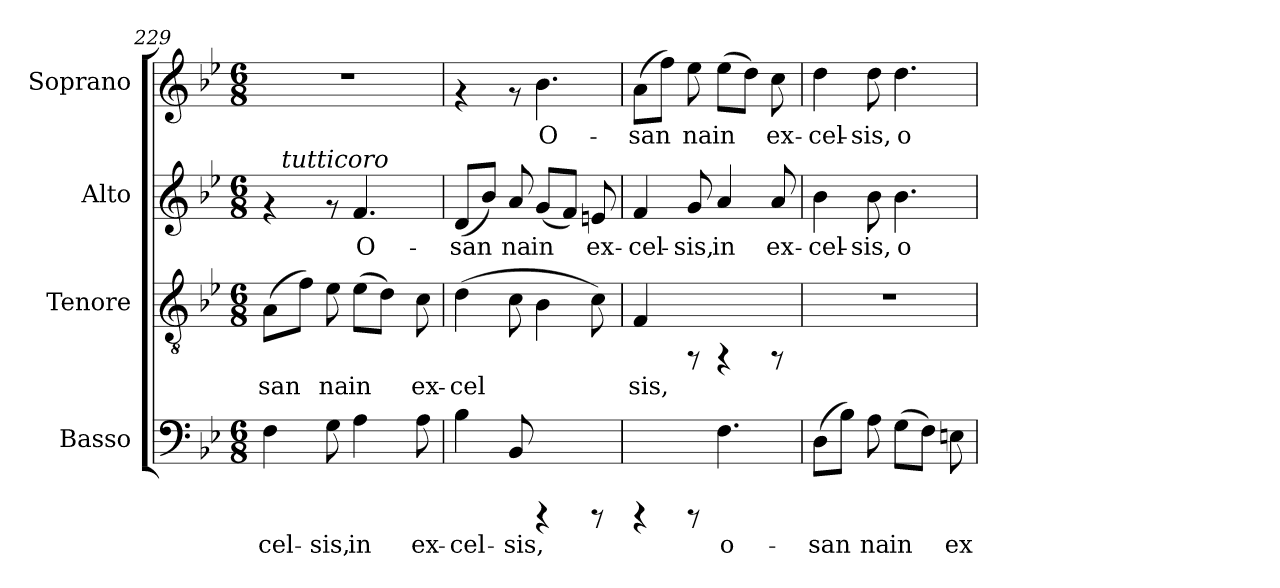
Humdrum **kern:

**kern	**text	**kern	**text	**kern	**text	**kern	**text
*part4	*part4	*part3	*part3	*part2	*part2	*part1	*part1
*staff4	*staff4	*staff3	*staff3	*staff2	*staff2	*staff1	*staff1
*I"Basso	*	*I"Tenore	*	*I"Alto	*	*I"Soprano	*
*I'B	*	*I'T	*	*I'A	*	*I'S	*
*clefF4	*	*clefGv2	*	*clefG2	*	*clefG2	*
*k[b-e-]	*	*k[b-e-]	*	*k[b-e-]	*	*k[b-e-]	*
*B-:	*	*B-:	*	*B-:	*	*B-:	*
*M6/8	*	*M6/8	*	*M6/8	*	*M6/8	*
=229	=229	=229	=229	=229	=229	=229	=229
!	!LO:LY:b:cj	!	!LO:LY:b:cj	!	!	!	!
*	*	*	*	*^	*	*	*
4F\	-cel-	(>8A\L	-san-	4rf	16ryy	.	2.r	.
!	!	!	!	!	!LO:TX:a:i:t=tutticoro	!	!	!
.	.	.	.	.	2ryy	.	.	.
!	!	!	!LO:LY:b:cj	!	!	!	!	!
.	.	8f\J)	--	.	.	.	.	.
!	!LO:LY:b:cj	!	!LO:LY:b:cj	!	!	!	!	!
8G\	-sis,	8e-\	-na	8rf	.	.	.	.
!	!LO:LY:b:cj	!	!LO:LY:b:cj	!	!	!LO:LY:b:cj	!	!
4A\	in	(>8e-\L	in	4.f/	.	O-	.	.
!	!	!	!LO:LY:b:cj	!	!	!	!	!
.	.	8d\J)	.	.	.	.	.	.
.	.	.	.	.	8.ryy	.	.	.
!	!LO:LY:b:cj	!	!LO:LY:b:cj	!	!	!	!	!
8A\	ex-	8c\	ex-	.	.	.	.	.
=230	=230	=230	=230	=230	=230	=230	=230	=230
!	!LO:LY:b:cj	!	!LO:LY:b:cj	!	!	!LO:LY:b:cj	!	!
*	*	*	*	*v	*v	*	*	*
4B-\	-cel-	(>4d\	-cel-	(<8d/L	-san-	4rf	.
!	!	!	!	!	!LO:LY:b:cj	!	!
.	.	.	.	8b-/J)	--	.	.
!	!LO:LY:b:cj	!	!LO:LY:b:cj	!	!LO:LY:b:cj	!	!
8BB-/	-sis,	8c\	--	8a/	-na	8rf	.
!	!	!	!LO:LY:b:cj	!	!LO:LY:b:cj	!	!LO:LY:b:cj
4rCCC	.	4B-\	--	(<8g/L	in	4.b-\	O-
!	!	!	!	!	!LO:LY:b:cj	!	!
.	.	.	.	8f/J)	.	.	.
!	!	!	!LO:LY:b:cj	!	!LO:LY:b:cj	!	!
8rCCC	.	8c\)	--	8en/	ex-	.	.
!!LO:LB:g=z
=231	=231	=231	=231	=231	=231	=231	=231
!	!	!	!LO:LY:b:cj	!	!LO:LY:b:cj	!	!LO:LY:b:cj
4rCCC	.	4F/	-sis,	4f/	-cel-	(>8a\L	-san-
!	!	!	!	!	!	!	!LO:LY:b:cj
.	.	.	.	.	.	8ff\J)	--
!	!	!	!	!	!LO:LY:b:cj	!	!LO:LY:b:cj
8rCCC	.	8rFF	.	8g/	-sis,	8ee-\	-na
!	!LO:LY:b:cj	!	!	!	!LO:LY:b:cj	!	!LO:LY:b:cj
4.F\	o-	4rFF	.	4a/	in	(>8ee-\L	in
!	!	!	!	!	!	!	!LO:LY:b:cj
.	.	.	.	.	.	8dd\J)	.
!	!	!	!	!	!LO:LY:b:cj	!	!LO:LY:b:cj
.	.	8rFF	.	8a/	ex-	8cc\	ex-
=232	=232	=232	=232	=232	=232	=232	=232
!	!LO:LY:b:cj	!	!	!	!LO:LY:b:cj	!	!LO:LY:b:cj
(>8D\L	-san-	2.r	.	4b-\	-cel-	4dd\	-cel-
!	!LO:LY:b:cj	!	!	!	!	!	!
8B-\J)	--	.	.	.	.	.	.
!	!LO:LY:b:cj	!	!	!	!LO:LY:b:cj	!	!LO:LY:b:cj
8A\	-na	.	.	8b-\	-sis,	8dd\	-sis,
!	!LO:LY:b:cj	!	!	!	!LO:LY:b:cj	!	!LO:LY:b:cj
(>8G\L	in	.	.	4.b-\	o-	4.dd\	o-
!	!LO:LY:b:cj	!	!	!	!	!	!
8F\J)	.	.	.	.	.	.	.
!	!LO:LY:b:cj	!	!	!	!	!	!
8En\	ex-	.	.	.	.	.	.
=	=	=	=	=	=	=	=
*-	*-	*-	*-	*-	*-	*-	*-
